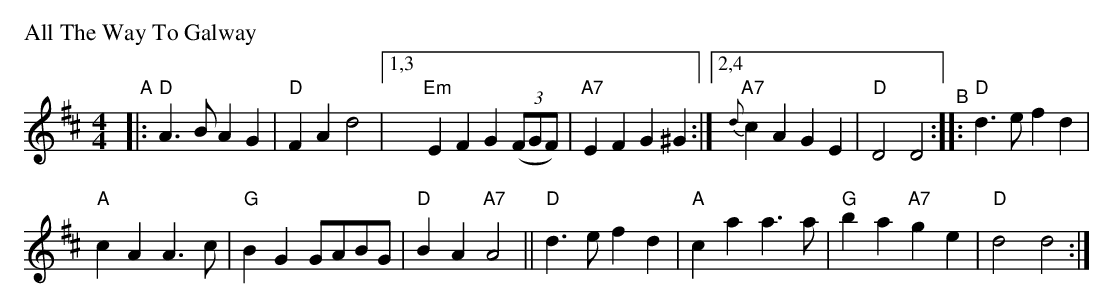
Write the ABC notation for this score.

X:1
P: All The Way To Galway
M: 4/4
L: 1/4
K: D
"^A"|: "D"A>B AG | "D"FA d2 |\
[1,3 "Em"EF G((3F/G/F/) | "A7"EF G^G :|\
[2,4 "A7"{d}cA GE | "D"D2 D2 "^B"::"D"d>e fd |
"A"cA A>c | "G"BG G/A/B/G/ | "D"BA "A7"A2 ||\
"D"d>e fd | "A"ca a>a | "G"ba "A7"ge | "D"d2 d2 :|
